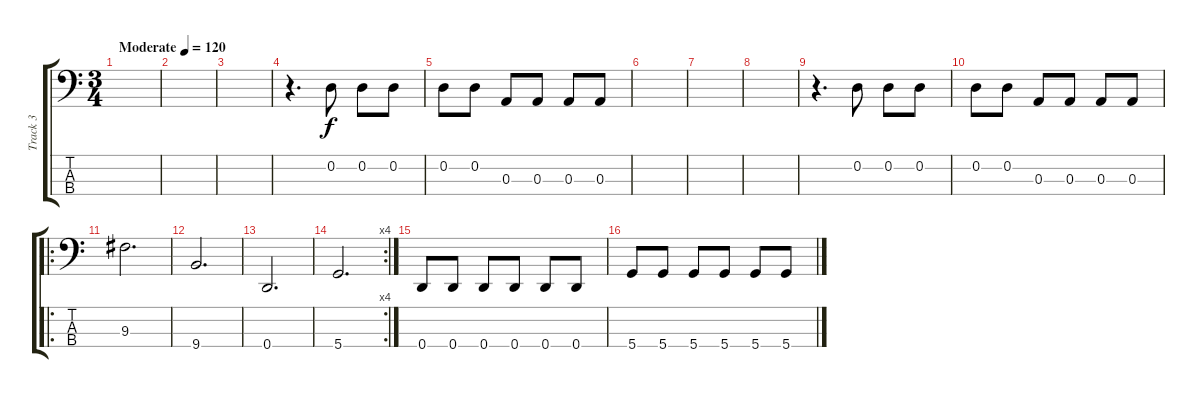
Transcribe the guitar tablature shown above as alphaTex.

\track ("Track 3" "Track 3") {instrument electricbassfinger}
\staff {score tabs}
\tuning (G2 D2 A1 D1) {hide}
\ts (3 4)
\tempo (120 "Moderate")
\clef f4
\ks c
|
|
|
r.4{d} 0.2.8 0.2.8 0.2.8 |
0.2.8 0.2.8 0.3.8 0.3.8 0.3.8 0.3.8 |
|
|
|
r.4{d} 0.2.8 0.2.8 0.2.8 |
0.2.8 0.2.8 0.3.8 0.3.8 0.3.8 0.3.8 |
\ro
9.3.2{d} |
9.4.2{d} |
0.4.2{d} |
\rc 4
5.4.2{d} |
0.4.8 0.4.8 0.4.8 0.4.8 0.4.8 0.4.8 |
5.4.8 5.4.8 5.4.8 5.4.8 5.4.8 5.4.8
